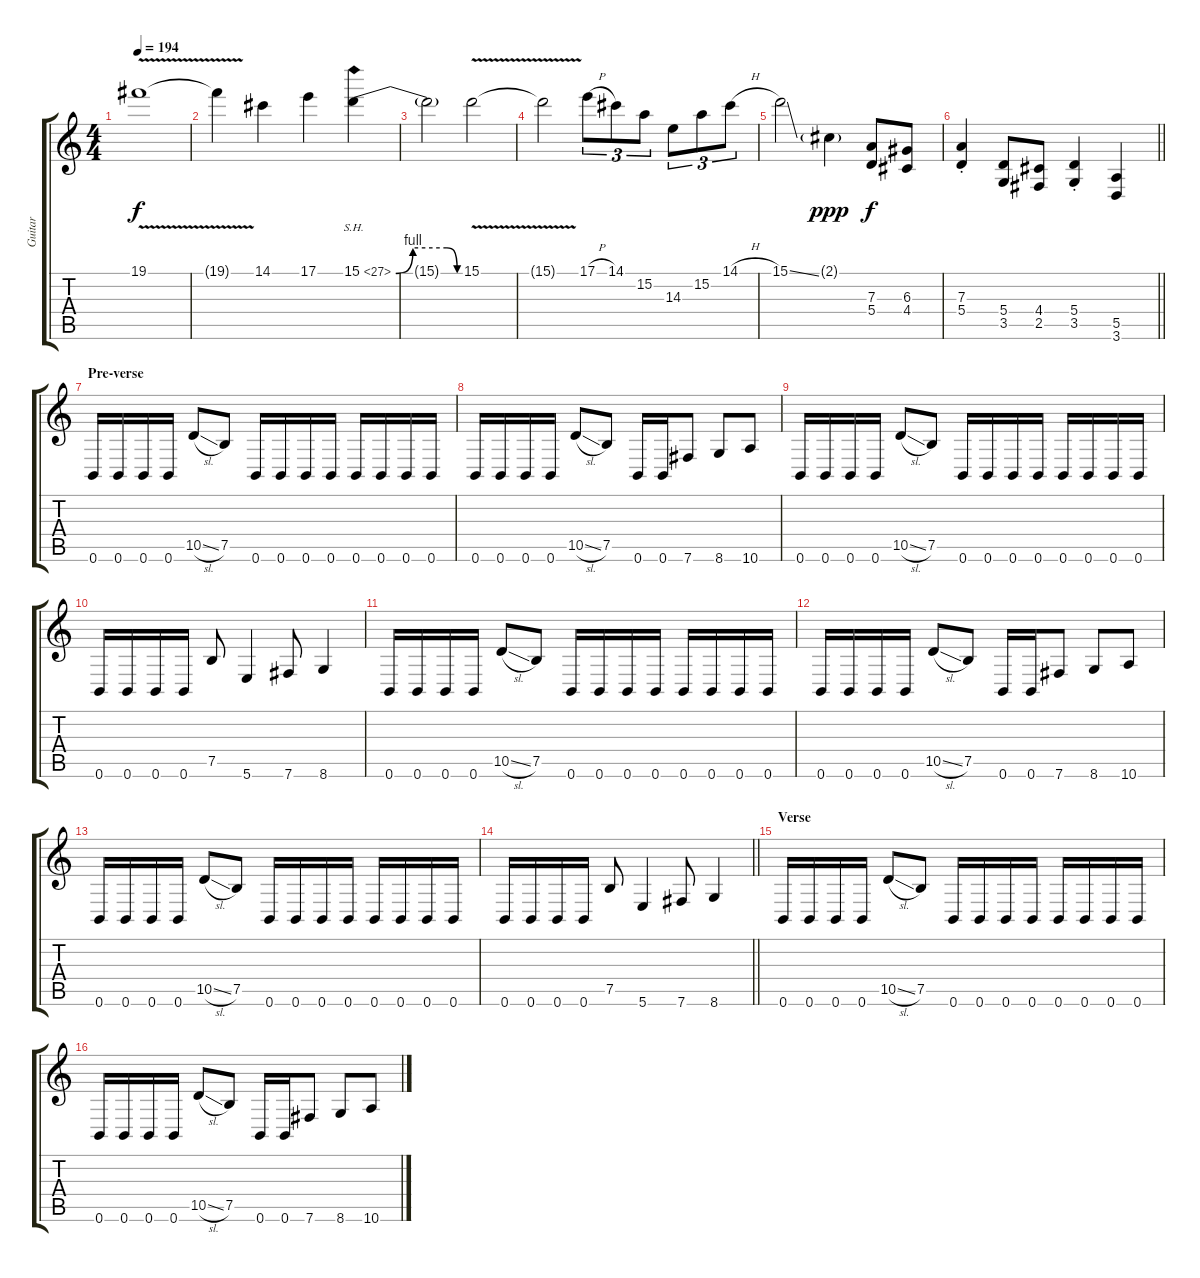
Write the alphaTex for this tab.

\track ("Guitar" "Guitar") {instrument distortionguitar}
\staff {score tabs}
\tuning (B3 Gb3 D3 A2 E2 B1) {hide}
\ts (4 4)
\tempo 194
\clef g2
\ks c
19.1{v}.1{dy f} |
19.1{t}.4 14.1.4 17.1.4 15.1{be (custom 0 0 15 4 45 4 54 0 56 0 60 0) sh 12}.4 |
15.1{t}.2 15.1{v}.2 |
15.1{t}.2 17.1{h}.8{tu (3 2)} 14.1.8{tu (3 2)} 15.2.8{tu (3 2)} 14.3.8{tu (3 2)} 15.2.8{tu (3 2)} 14.1{h}.8{tu (3 2)} |
15.1{ss}.2 2.1{g}.4{dy ppp} (7.3 5.4).8{dy f balance 0} (6.3 4.4).8 |
\barLineRight lightlight
(7.3{st} 5.4{st}).4 (5.4 3.5).8 (4.4 2.5).8 (5.4{st} 3.5{st}).4 (5.5 3.6).4 |
\section ("" "Pre-verse")
0.6.16 0.6.16 0.6.16 0.6.16 10.5{sl}.8 7.5.8 0.6.16 0.6.16 0.6.16 0.6.16 0.6.16 0.6.16 0.6.16 0.6.16 |
0.6.16 0.6.16 0.6.16 0.6.16 10.5{sl}.8 7.5.8 0.6.16 0.6.16 7.6.8 8.6.8 10.6.8 |
0.6.16 0.6.16 0.6.16 0.6.16 10.5{sl}.8 7.5.8 0.6.16 0.6.16 0.6.16 0.6.16 0.6.16 0.6.16 0.6.16 0.6.16 |
0.6.16 0.6.16 0.6.16 0.6.16 7.5.8 5.6.4 7.6.8 8.6.4 |
0.6.16 0.6.16 0.6.16 0.6.16 10.5{sl}.8 7.5.8 0.6.16 0.6.16 0.6.16 0.6.16 0.6.16 0.6.16 0.6.16 0.6.16 |
0.6.16 0.6.16 0.6.16 0.6.16 10.5{sl}.8 7.5.8 0.6.16 0.6.16 7.6.8 8.6.8 10.6.8 |
0.6.16 0.6.16 0.6.16 0.6.16 10.5{sl}.8 7.5.8 0.6.16 0.6.16 0.6.16 0.6.16 0.6.16 0.6.16 0.6.16 0.6.16 |
\barLineRight lightlight
0.6.16 0.6.16 0.6.16 0.6.16 7.5.8 5.6.4 7.6.8 8.6.4 |
\section ("" "Verse")
0.6.16 0.6.16 0.6.16 0.6.16 10.5{sl}.8 7.5.8 0.6.16 0.6.16 0.6.16 0.6.16 0.6.16 0.6.16 0.6.16 0.6.16 |
0.6.16 0.6.16 0.6.16 0.6.16 10.5{sl}.8 7.5.8 0.6.16 0.6.16 7.6.8 8.6.8 10.6.8
